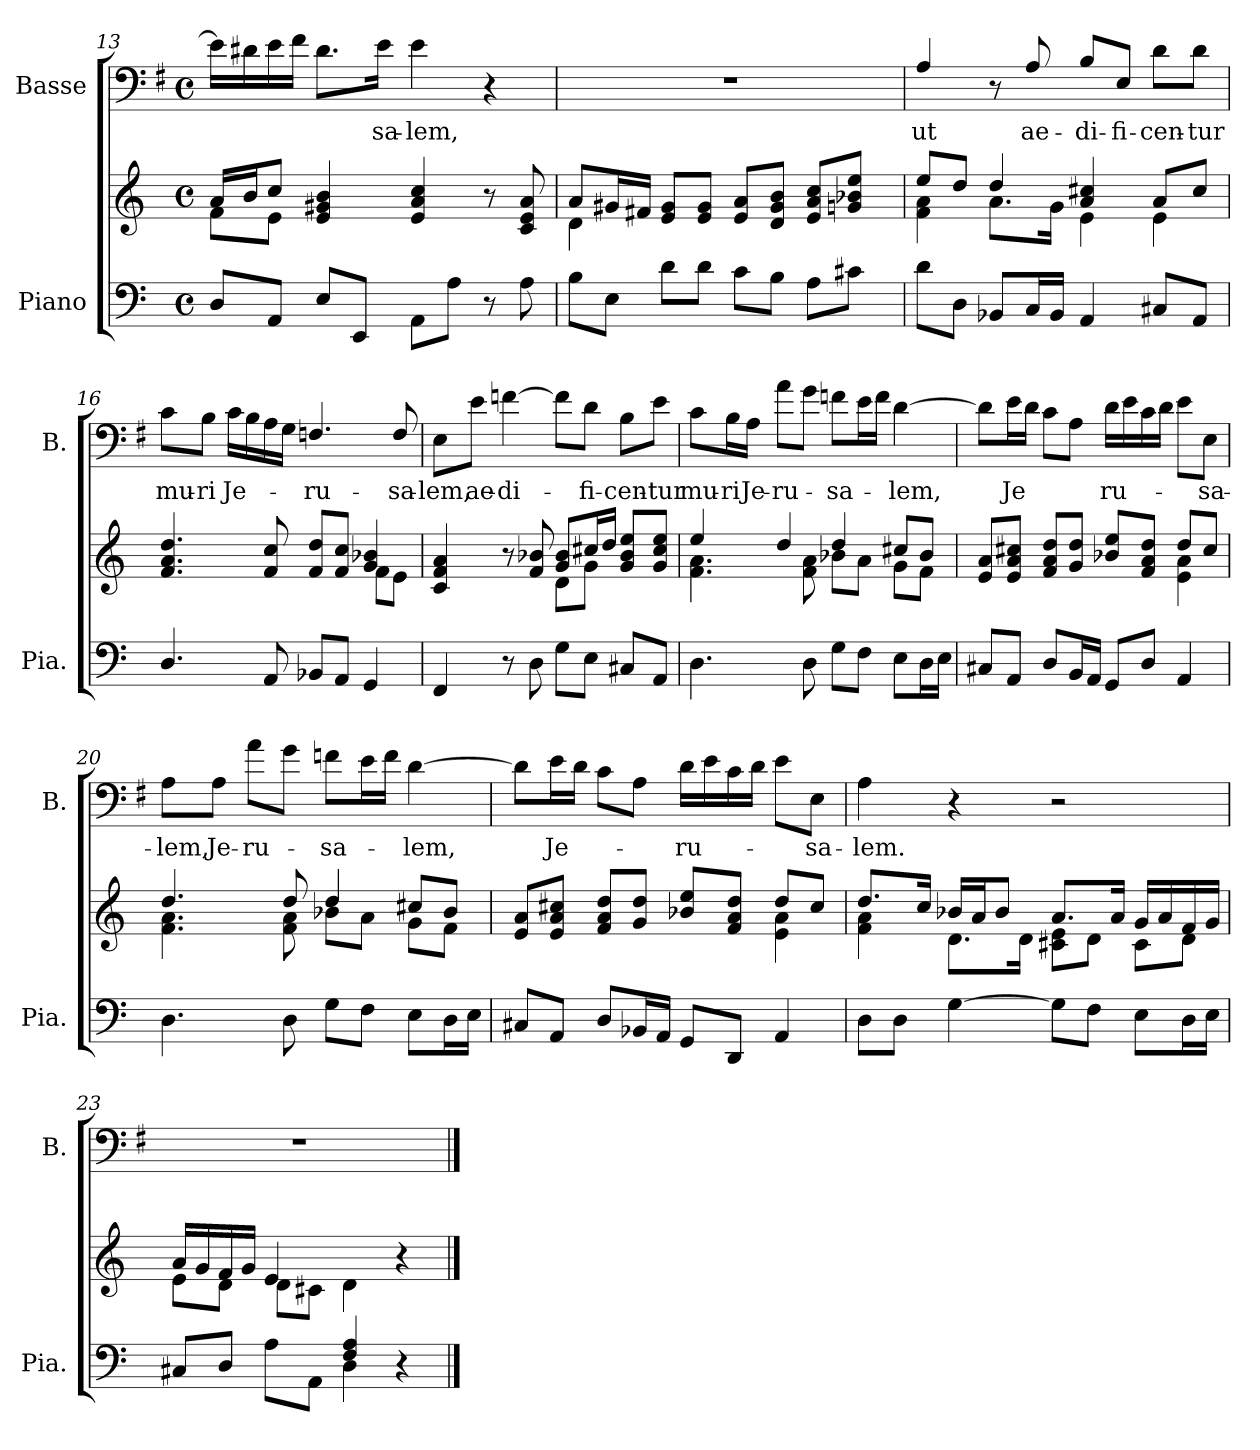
**kern	**kern	**kern	**text
*part2	*part2	*part1	*part1
*staff3	*staff2	*staff1	*staff1
*I"Piano	*	*I"Basse	*
*I'Pia.	*	*I'B.	*
!!LO:PB:g=z
*clefF4	*clefG2	*clefF4	*
*	*	*ITrd4c7	*
*k[]	*k[]	*k[]	*
*M4/4	*M4/4	*M4/4	*
*met(c)	*met(c)	*met(c)	*
=13	=13	=13	=13
*	*^	*	*
8D/L	16a/LL	8f\L	16A\LL]	.
.	16b/J	.	16G#X\	.
8AA/J	8cc/J	8e\J	16A\	.
.	.	.	16B\JJ	.
8E/L	4e/ 4g#X/ 4b/	2.ryy	8.G#\L	.
8EE/J	.	.	.	.
!	!	!	!	!LO:LY:b
.	.	.	16A\Jk	sa-
!	!	!	!	!LO:LY:b
8AA\L	4e/ 4a/ 4cc/	.	4A\	-lem,
8A\J	.	.	.	.
8r	8r	.	4r	.
8A\	8c/ 8e/ 8a/	.	.	.
=14	=14	=14	=14	=14
8B\L	8a/L	4d\	1rF	.
8E\J	16g#X/L	.	.	.
.	16f#X/JJ	.	.	.
8d\L	8e/ 8g#/L	2.ryy	.	.
8d\J	8e/ 8g#/J	.	.	.
8c\L	8e/ 8a/L	.	.	.
8B\J	8d/ 8g#/ 8b/J	.	.	.
8A\L	8e/ 8a/ 8cc/L	.	.	.
8c#X\J	8gn/ 8b-X/ 8ee/J	.	.	.
=15	=15	=15	=15	=15
!	!	!	!	!LO:LY:b
8d\L	8ee/L	4f\ 4a\	4D/	ut
8D\J	8dd/J	.	.	.
8BB-X/L	4dd/	8.a\L	8r	.
!	!	!	!	!LO:LY:b
16C/L	.	.	8D/	ae-
16BB-/JJ	.	16g\Jk	.	.
!	!	!	!	!LO:LY:b
4AA/	4a/ 4cc#X/	4e\	8E/L	-di-
!	!	!	!	!LO:LY:b
.	.	.	8AA/J	-fi-
!	!	!	!	!LO:LY:b
8C#X/L	8a/L	4e\	8G\L	-cen-
!	!	!	!	!LO:LY:b
8AA/J	8cc#/J	.	8G\J	-tur
!!LO:LB:g=z
=16	=16	=16	=16	=16
!	!	!	!	!LO:LY:b
4.D/	4.f/ 4.a/ 4.dd/	2.ryy	8F\L	mu-
!	!	!	!	!LO:LY:b
.	.	.	8E\J	-ri
!	!	!	!	!LO:LY:b
.	.	.	16F\LL	Je-
.	.	.	16E\	.
8AA/	8f/ 8cc/	.	16D\	.
.	.	.	16C\JJ	.
!	!	!	!	!LO:LY:b
8BB-X/L	8f/ 8dd/L	.	4.BB-X/	-ru-
8AA/J	8f/ 8cc/J	.	.	.
4GG/	4g/ 4b-X/	8f\L	.	.
!	!	!	!	!LO:LY:b
.	.	8e\J	8BB-/	-sa-
=17	=17	=17	=17	=17
!	!	!	!	!LO:LY:b
4FF/	4c/ 4f/ 4a/	2ryy	8AA\L	-lem,
!	!	!	!	!LO:LY:b
.	.	.	8A\J	ae-
!	!	!	!	!LO:LY:b
8r	8r	.	[4B-X\	-di-
8D\	8f/ 8b-X/	.	.	.
8G\L	8g/ 8b-/L	8d\L	8B-\L]	.
!	!	!	!	!LO:LY:b
8E\J	16cc#X/L	8g\J	8G\J	-fi-
.	16dd/JJ	.	.	.
!	!	!	!	!LO:LY:b
8C#X/L	8g/ 8b-/ 8ee/L	4ryy	8E\L	-cen-
!	!	!	!	!LO:LY:b
8AA/J	8g/ 8cc#/ 8ee/J	.	8A\J	-tur
=18	=18	=18	=18	=18
!	!	!	!	!LO:LY:b
4.D\	4ee/	4.f\ 4.a\	8F\L	mu--
!	!	!	!	!LO:LY:b
.	.	.	16E\L	-ri
!	!	!	!	!LO:LY:b
.	.	.	16D\JJ	Je-
!	!	!	!	!LO:LY:b
.	4dd/	.	8d\L	-ru-
8D\	.	8f\ 8a\	8c\J	.
!	!	!	!	!LO:LY:b
8G\L	4dd/	8b-X\L	8B-X\L	-sa-
8F\J	.	8a\J	16A\L	.
.	.	.	16B-\JJ	.
!	!	!	!	!LO:LY:b
8E\L	8cc#X/L	8g\L	[4G\	-lem,
16D\L	8b-/J	8f\J	.	.
16E\JJ	.	.	.	.
!!LO:LB:g=z
=19	=19	=19	=19	=19
8C#X/L	8e/ 8a/L	2.ryy	8G\L]	.
!	!	!	!	!LO:LY:b
8AA/J	8e/ 8a/ 8cc#X/J	.	16A\L	Je
.	.	.	16G\JJ	.
8D/L	8f/ 8a/ 8dd/L	.	8F\L	.
16BB/L	8g/ 8dd/J	.	8D\J	.
16AA/JJ	.	.	.	.
!	!	!	!	!LO:LY:b
8GG/L	8b-X/ 8ee/L	.	16G\LL	ru-
.	.	.	16A\	.
8D/J	8f/ 8a/ 8dd/J	.	16F\	.
.	.	.	16G\JJ	.
4AA/	8dd/L	4e\ 4a\	8A\L	.
!	!	!	!	!LO:LY:b
.	8cc#/J	.	8AA\J	-sa-
=20	=20	=20	=20	=20
!	!	!	!	!LO:LY:b
4.D\	4.dd/	4.f\ 4.a\	8D\L	-lem,
!	!	!	!	!LO:LY:b
.	.	.	8D\J	Je-
!	!	!	!	!LO:LY:b
.	.	.	8d\L	-ru-
8D\	8dd/	8f\ 8a\	8c\J	.
!	!	!	!	!LO:LY:b
8G\L	4dd/	8b-X\L	8B-X\L	-sa-
8F\J	.	8a\J	16A\L	.
.	.	.	16B-\JJ	.
!	!	!	!	!LO:LY:b
8E\L	8cc#X/L	8g\L	[4G\	-lem,
16D\L	8b-/J	8f\J	.	.
16E\JJ	.	.	.	.
=21	=21	=21	=21	=21
8C#X/L	8e/ 8a/L	2.ryy	8G\L]	.
!	!	!	!	!LO:LY:b
8AA/J	8e/ 8a/ 8cc#X/J	.	16A\L	Je-
.	.	.	16G\JJ	.
8D/L	8f/ 8a/ 8dd/L	.	8F\L	.
16BB-X/L	8g/ 8dd/J	.	8D\J	.
16AA/JJ	.	.	.	.
!	!	!	!	!LO:LY:b
8GG/L	8b-X/ 8ee/L	.	16G\LL	-ru-
.	.	.	16A\	.
8DD/J	8f/ 8a/ 8dd/J	.	16F\	.
.	.	.	16G\JJ	.
4AA/	8dd/L	4e\ 4a\	8A\L	.
!	!	!	!	!LO:LY:b
.	8cc#/J	.	8AA\J	-sa-
!!LO:LB:g=z
=22	=22	=22	=22	=22
!	!	!	!	!LO:LY:b
8D\L	8.dd/L	4f\ 4a\	4D\	-lem.
8D\J	.	.	.	.
.	16cc/Jk	.	.	.
[4G\	16b-X/LL	8.d\L	4r	.
.	16a/J	.	.	.
.	8b-/J	.	.	.
.	.	16d\Jk	.	.
8G\L]	8.a/L	8c#X\ 8e\L	2r	.
8F\J	.	8d\J	.	.
.	16a/Jk	.	.	.
8E\L	16g/LL	8c#\L	.	.
.	16a/	.	.	.
16D\L	16f/	8d\J	.	.
16E\JJ	16g/JJ	.	.	.
=23	=23	=23	=23	=23
*^	*	*	*	*
8C#X/L	2ryy	16a/LL	8e\L	1rF	.
.	.	16g/	.	.	.
8D/J	.	16f/	8d\J	.	.
.	.	16g/JJ	.	.	.
8A\L	.	4e/	8d\L	.	.
8AA\J	.	.	8c#X\J	.	.
4F/ 4A/	4D\	4ryy	4d\	.	.
4r	4ryy	4r	4ryy	.	.
*v	*v	*	*	*	*
*	*v	*v	*	*
==	==	==	==
*-	*-	*-	*-
